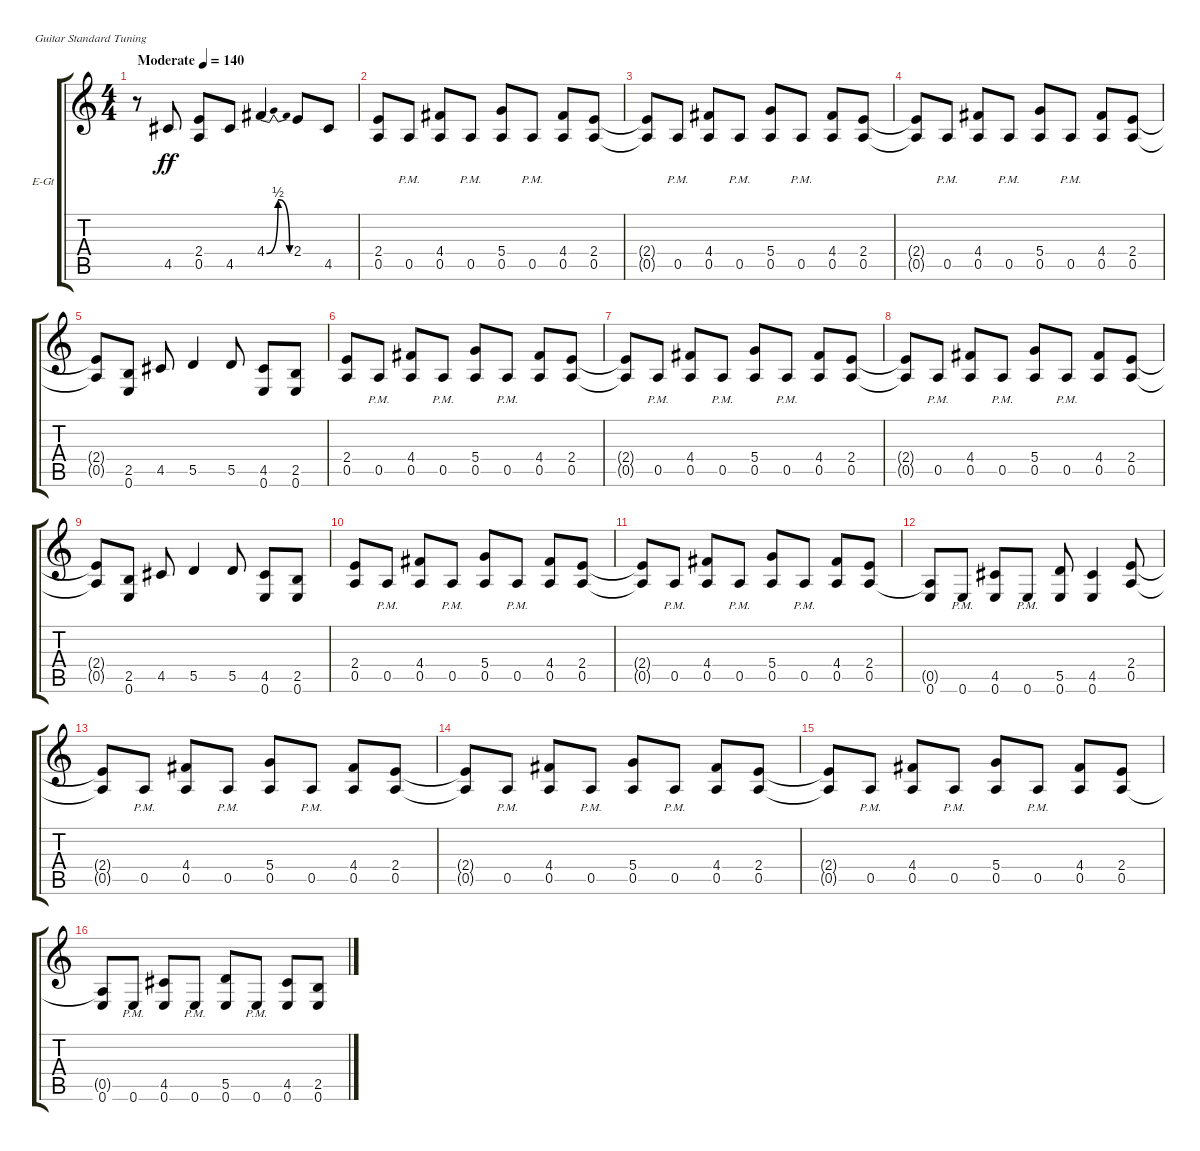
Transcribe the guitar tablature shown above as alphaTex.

\bracketExtendMode groupsimilarinstruments
\firstSystemTrackNameOrientation horizontal
\otherSystemsTrackNameOrientation horizontal
\track ("Guitar (Rhytm)" "E-Gt") {instrument distortionguitar}
\staff {score tabs}
\tuning (E4 B3 G3 D3 A2 E2)
\ts (4 4)
\beaming (8 2 2 2 2)
\tempo (140 "Moderate")
\clef g2
\ks c
r.8{dy ff instrument distortionguitar} 4.5.8 (0.5 2.4).8 4.5.8 4.4{be (bendrelease 0 0 30 2 30 2 60 0)}.4 2.4.8 4.5.8 |
(0.5 2.4).8 0.5{pm}.8 (0.5 4.4).8 0.5{pm}.8 (0.5 5.4).8 0.5{pm}.8 (0.5 4.4).8 (0.5 2.4).8 |
(0.5{t} 2.4{t}).8 0.5{pm}.8 (0.5 4.4).8 0.5{pm}.8 (0.5 5.4).8 0.5{pm}.8 (0.5 4.4).8 (0.5 2.4).8 |
(0.5{t} 2.4{t}).8 0.5{pm}.8 (0.5 4.4).8 0.5{pm}.8 (0.5 5.4).8 0.5{pm}.8 (0.5 4.4).8 (0.5 2.4).8 |
(0.5{t} 2.4{t}).8 (2.5 0.6).8 4.5.8 5.5.4 5.5.8 (4.5 0.6).8 (2.5 0.6).8 |
(0.5 2.4).8 0.5{pm}.8 (0.5 4.4).8 0.5{pm}.8 (0.5 5.4).8 0.5{pm}.8 (0.5 4.4).8 (0.5 2.4).8 |
(0.5{t} 2.4{t}).8 0.5{pm}.8 (0.5 4.4).8 0.5{pm}.8 (0.5 5.4).8 0.5{pm}.8 (0.5 4.4).8 (0.5 2.4).8 |
(0.5{t} 2.4{t}).8 0.5{pm}.8 (0.5 4.4).8 0.5{pm}.8 (0.5 5.4).8 0.5{pm}.8 (0.5 4.4).8 (0.5 2.4).8 |
(0.5{t} 2.4{t}).8 (2.5 0.6).8 4.5.8 5.5.4 5.5.8 (4.5 0.6).8 (2.5 0.6).8 |
(0.5 2.4).8 0.5{pm}.8 (0.5 4.4).8 0.5{pm}.8 (0.5 5.4).8 0.5{pm}.8 (0.5 4.4).8 (0.5 2.4).8 |
(0.5{t} 2.4{t}).8 0.5{pm}.8 (0.5 4.4).8 0.5{pm}.8 (0.5 5.4).8 0.5{pm}.8 (0.5 4.4).8 (0.5 2.4).8 |
(0.5{t} 0.6).8 0.6{pm}.8 (4.5 0.6).8 0.6{pm}.8 (5.5 0.6).8 (0.6 4.5).4 (0.5 2.4).8 |
(0.5{t} 2.4{t}).8 0.5{pm}.8 (0.5 4.4).8 0.5{pm}.8 (0.5 5.4).8 0.5{pm}.8 (0.5 4.4).8 (0.5 2.4).8 |
(0.5{t} 2.4{t}).8 0.5{pm}.8 (0.5 4.4).8 0.5{pm}.8 (0.5 5.4).8 0.5{pm}.8 (0.5 4.4).8 (0.5 2.4).8 |
(0.5{t} 2.4{t}).8 0.5{pm}.8 (0.5 4.4).8 0.5{pm}.8 (0.5 5.4).8 0.5{pm}.8 (0.5 4.4).8 (0.5 2.4).8 |
(0.5{t} 0.6).8 0.6{pm}.8 (4.5 0.6).8 0.6{pm}.8 (5.5 0.6).8 0.6{pm}.8 (4.5 0.6).8 (0.6 2.5).8
